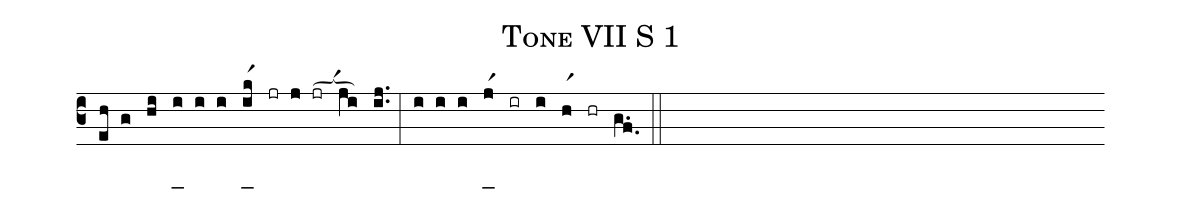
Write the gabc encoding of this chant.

name: Tone VII S 1;
mode: 7;
%%
(c3)
(eh g) (hi) _(i i i) _(ikr1) (jr j jr[ocba:1;7mm]) (ji) (i.j.) (:)
(i i i) _(jr1) (ir) (i) (hr1) (hr) (g.f.) (::)
